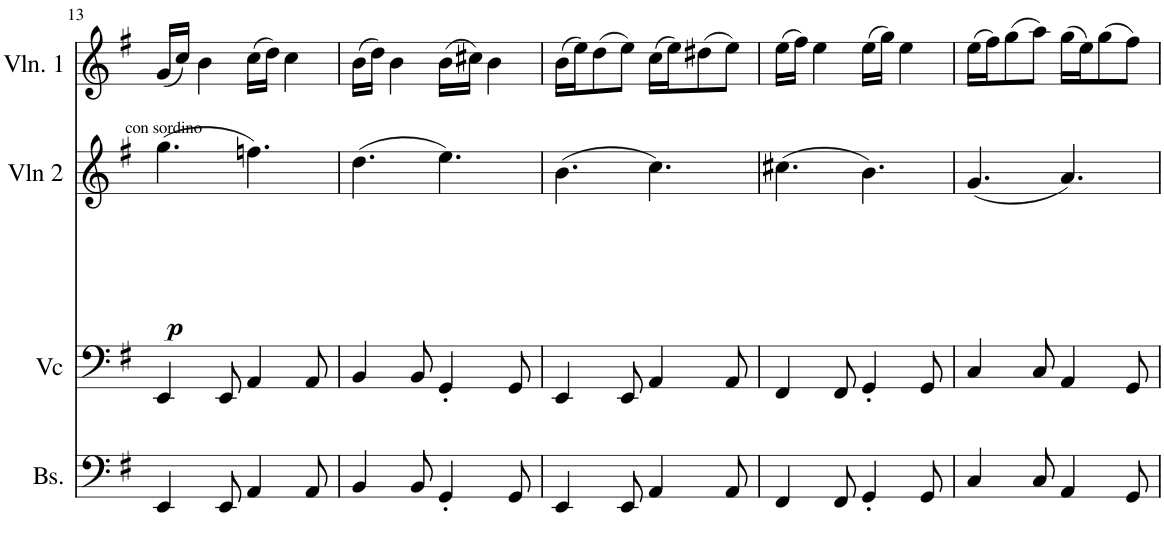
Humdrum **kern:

**kern	**kern	**kern	**dynam	**kern
*part4	*part3	*part2	*part2	*part1
*staff4	*staff3	*staff2	*staff2	*staff1
*I"Bass	*I"Cello	*I"Violin 2	*	*I"Violin 1
*I'Bs.	*	*I'Vln 2	*	*I'Vln. 1
!!LO:PB:g=z
*clefF4	*clefF4	*clefG2	*	*clefG2
*k[f#]	*k[f#]	*k[f#]	*	*k[f#]
*M6/8	*M6/8	*M6/8	*	*M6/8
=13	=13	=13	=13	=13
!	!	!	!LO:DY:b	!
4EE/	4EE/	(4.gg\	p	(16g/LL
.	.	.	.	16cc/JJ)
.	.	.	.	4b\
8EE/	8EE/	.	.	.
4AA/	4AA/	4.ffn\)	.	(16cc\LL
.	.	.	.	16dd\JJ)
.	.	.	.	4cc\
8AA/	8AA/	.	.	.
=14	=14	=14	=14	=14
4BB/	4BB/	(4.dd\	.	(16b\LL
.	.	.	.	16dd\JJ)
.	.	.	.	4b\
8BB/	8BB/	.	.	.
4GG'/	4GG'/	4.ee\)	.	(16b\LL
.	.	.	.	16cc#X\JJ)
.	.	.	.	4b\
8GG/	8GG/	.	.	.
=15	=15	=15	=15	=15
4EE/	4EE/	(4.b\	.	(16b\LL
.	.	.	.	16ee\J)
.	.	.	.	(8dd\
8EE/	8EE/	.	.	8ee\J)
4AA/	4AA/	4.cc\)	.	(16cc\LL
.	.	.	.	16ee\J)
.	.	.	.	(8dd#X\
8AA/	8AA/	.	.	8ee\J)
=16	=16	=16	=16	=16
4FF#/	4FF#/	(4.cc#X\	.	(16ee\LL
.	.	.	.	16ff#\JJ)
.	.	.	.	4ee\
8FF#/	8FF#/	.	.	.
4GG'/	4GG'/	4.b\)	.	(16ee\LL
.	.	.	.	16gg\JJ)
.	.	.	.	4ee\
8GG/	8GG/	.	.	.
=17	=17	=17	=17	=17
4C/	4C/	(4.g/	.	(16ee\LL
.	.	.	.	16ff#\J)
.	.	.	.	(8gg\
8C/	8C/	.	.	8aa\J)
4AA/	4AA/	4.a/)	.	(16gg\LL
.	.	.	.	16ee\J)
.	.	.	.	(8gg\
8GG/	8GG/	.	.	8ff#\J)
=	=	=	=	=
*-	*-	*-	*-	*-
